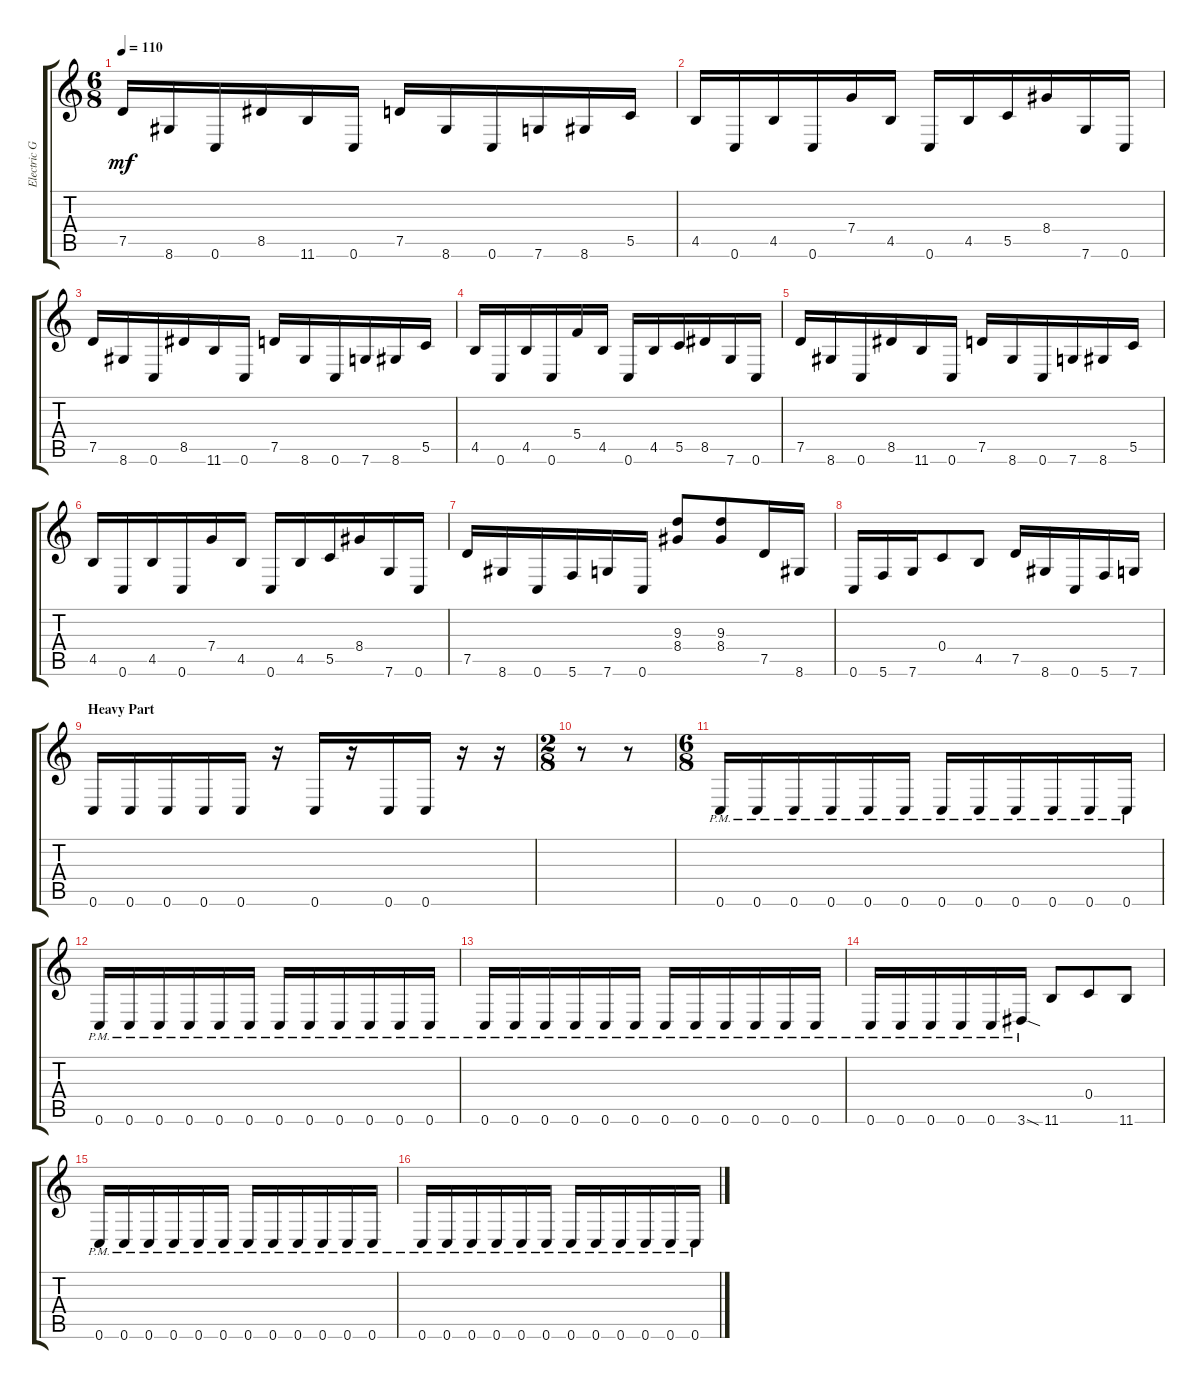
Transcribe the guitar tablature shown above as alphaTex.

\track ("Electric Guitar" "Electric G") {instrument overdrivenguitar}
\staff {score tabs}
\tuning (D4 A3 F3 C3 G2 C2) {hide}
\ts (6 8)
\tempo 110
\clef g2
\ks c
7.5.16{dy mf} 8.6.16 0.6.16 8.5.16 11.6.16 0.6.16 7.5.16 8.6.16 0.6.16 7.6.16 8.6.16 5.5.16 |
4.5.16 0.6.16 4.5.16 0.6.16 7.4.16 4.5.16 0.6.16 4.5.16 5.5.16 8.4.16 7.6.16 0.6.16 |
7.5.16 8.6.16 0.6.16 8.5.16 11.6.16 0.6.16 7.5.16 8.6.16 0.6.16 7.6.16 8.6.16 5.5.16 |
4.5.16 0.6.16 4.5.16 0.6.16 5.4.16 4.5.16 0.6.16 4.5.16 5.5.16 8.5.16 7.6.16 0.6.16 |
7.5.16 8.6.16 0.6.16 8.5.16 11.6.16 0.6.16 7.5.16 8.6.16 0.6.16 7.6.16 8.6.16 5.5.16 |
4.5.16 0.6.16 4.5.16 0.6.16 7.4.16 4.5.16 0.6.16 4.5.16 5.5.16 8.4.16 7.6.16 0.6.16 |
7.5.16 8.6.16 0.6.16 5.6.16 7.6.16 0.6.16 (9.3 8.4).8 (9.3 8.4).8 7.5.16 8.6.16 |
0.6.16 5.6.16 7.6.16 0.4.8 4.5.8 7.5.16 8.6.16 0.6.16 5.6.16 7.6.16 |
\section ("" "Heavy Part")
0.6.16 0.6.16 0.6.16 0.6.16 0.6.16 r.16 0.6.16 r.16 0.6.16 0.6.16 r.16 r.16 |
\ts (2 8)
r.8 r.8 |
\ts (6 8)
0.6{pm}.16 0.6{pm}.16 0.6{pm}.16 0.6{pm}.16 0.6{pm}.16 0.6{pm}.16 0.6{pm}.16 0.6{pm}.16 0.6{pm}.16 0.6{pm}.16 0.6{pm}.16 0.6{pm}.16 |
0.6{pm}.16 0.6{pm}.16 0.6{pm}.16 0.6{pm}.16 0.6{pm}.16 0.6{pm}.16 0.6{pm}.16 0.6{pm}.16 0.6{pm}.16 0.6{pm}.16 0.6{pm}.16 0.6{pm}.16 |
0.6{pm}.16 0.6{pm}.16 0.6{pm}.16 0.6{pm}.16 0.6{pm}.16 0.6{pm}.16 0.6{pm}.16 0.6{pm}.16 0.6{pm}.16 0.6{pm}.16 0.6{pm}.16 0.6{pm}.16 |
0.6{pm}.16 0.6{pm}.16 0.6{pm}.16 0.6{pm}.16 0.6{pm}.16 3.6{sod pm}.16 11.6.8 0.4.8 11.6.8 |
0.6{pm}.16 0.6{pm}.16 0.6{pm}.16 0.6{pm}.16 0.6{pm}.16 0.6{pm}.16 0.6{pm}.16 0.6{pm}.16 0.6{pm}.16 0.6{pm}.16 0.6{pm}.16 0.6{pm}.16 |
0.6{pm}.16 0.6{pm}.16 0.6{pm}.16 0.6{pm}.16 0.6{pm}.16 0.6{pm}.16 0.6{pm}.16 0.6{pm}.16 0.6{pm}.16 0.6{pm}.16 0.6{pm}.16 0.6{pm}.16
